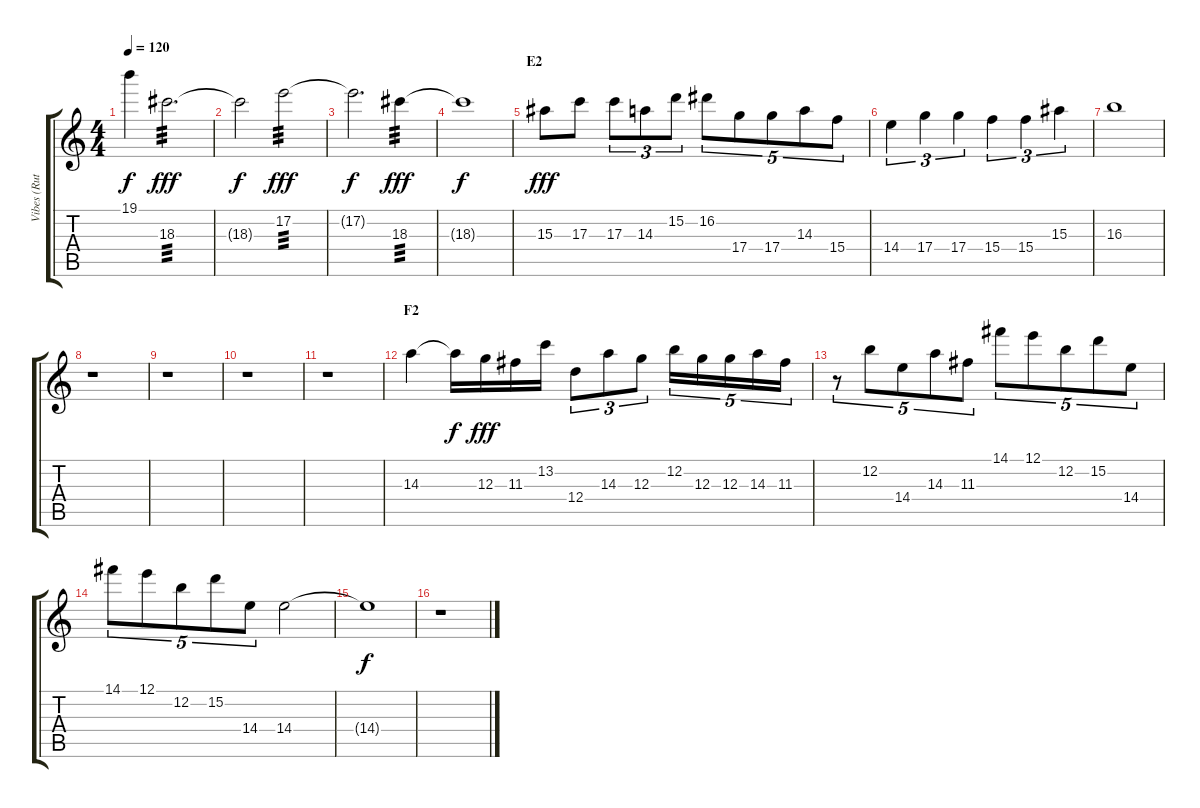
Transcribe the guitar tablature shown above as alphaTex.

\track ("Vibes (Ruth Underwood)" "Vibes (Rut") {instrument vibraphone}
\staff {score tabs}
\tuning (E5 B4 G4 D4 A3 E3) {hide}
\ts (4 4)
\tempo 120
\clef g2
\ks c
19.1{t}.4{dy f} 18.3.2{d tp 3 dy fff} |
18.3{t}.2{dy f} 17.2.2{tp 3 dy fff} |
17.2{t}.2{d dy f} 18.3.4{tp 3 dy fff} |
18.3{t}.1{dy f} |
\section ("" "E2")
15.3.8{dy fff} 17.3.8 17.3.8{tu (3 2)} 14.3.8{tu (3 2)} 15.2.8{tu (3 2)} 16.2.8{tu (5 4)} 17.4.8{tu (5 4)} 17.4.8{tu (5 4)} 14.3.8{tu (5 4)} 15.4.8{tu (5 4)} |
14.4.4{tu (3 2)} 17.4.4{tu (3 2)} 17.4.4{tu (3 2)} 15.4.4{tu (3 2)} 15.4.4{tu (3 2)} 15.3.4{tu (3 2)} |
16.3.1 |
r.1 |
r.1 |
r.1 |
r.1 |
\section ("" "F2")
14.3.4 14.3{t}.16{dy f} 12.3.16{dy fff} 11.3.16 13.2.16 12.4.8{tu (3 2)} 14.3.8{tu (3 2)} 12.3.8{tu (3 2)} 12.2.16{tu (5 4)} 12.3.16{tu (5 4)} 12.3.16{tu (5 4)} 14.3.16{tu (5 4)} 11.3.16{tu (5 4)} |
r.8{tu (5 4)} 12.2.8{tu (5 4)} 14.4.8{tu (5 4)} 14.3.8{tu (5 4)} 11.3.8{tu (5 4)} 14.1.8{tu (5 4)} 12.1.8{tu (5 4)} 12.2.8{tu (5 4)} 15.2.8{tu (5 4)} 14.4.8{tu (5 4)} |
14.1.8{tu (5 4)} 12.1.8{tu (5 4)} 12.2.8{tu (5 4)} 15.2.8{tu (5 4)} 14.4.8{tu (5 4)} 14.4.2 |
14.4{t}.1{dy f} |
r.1
